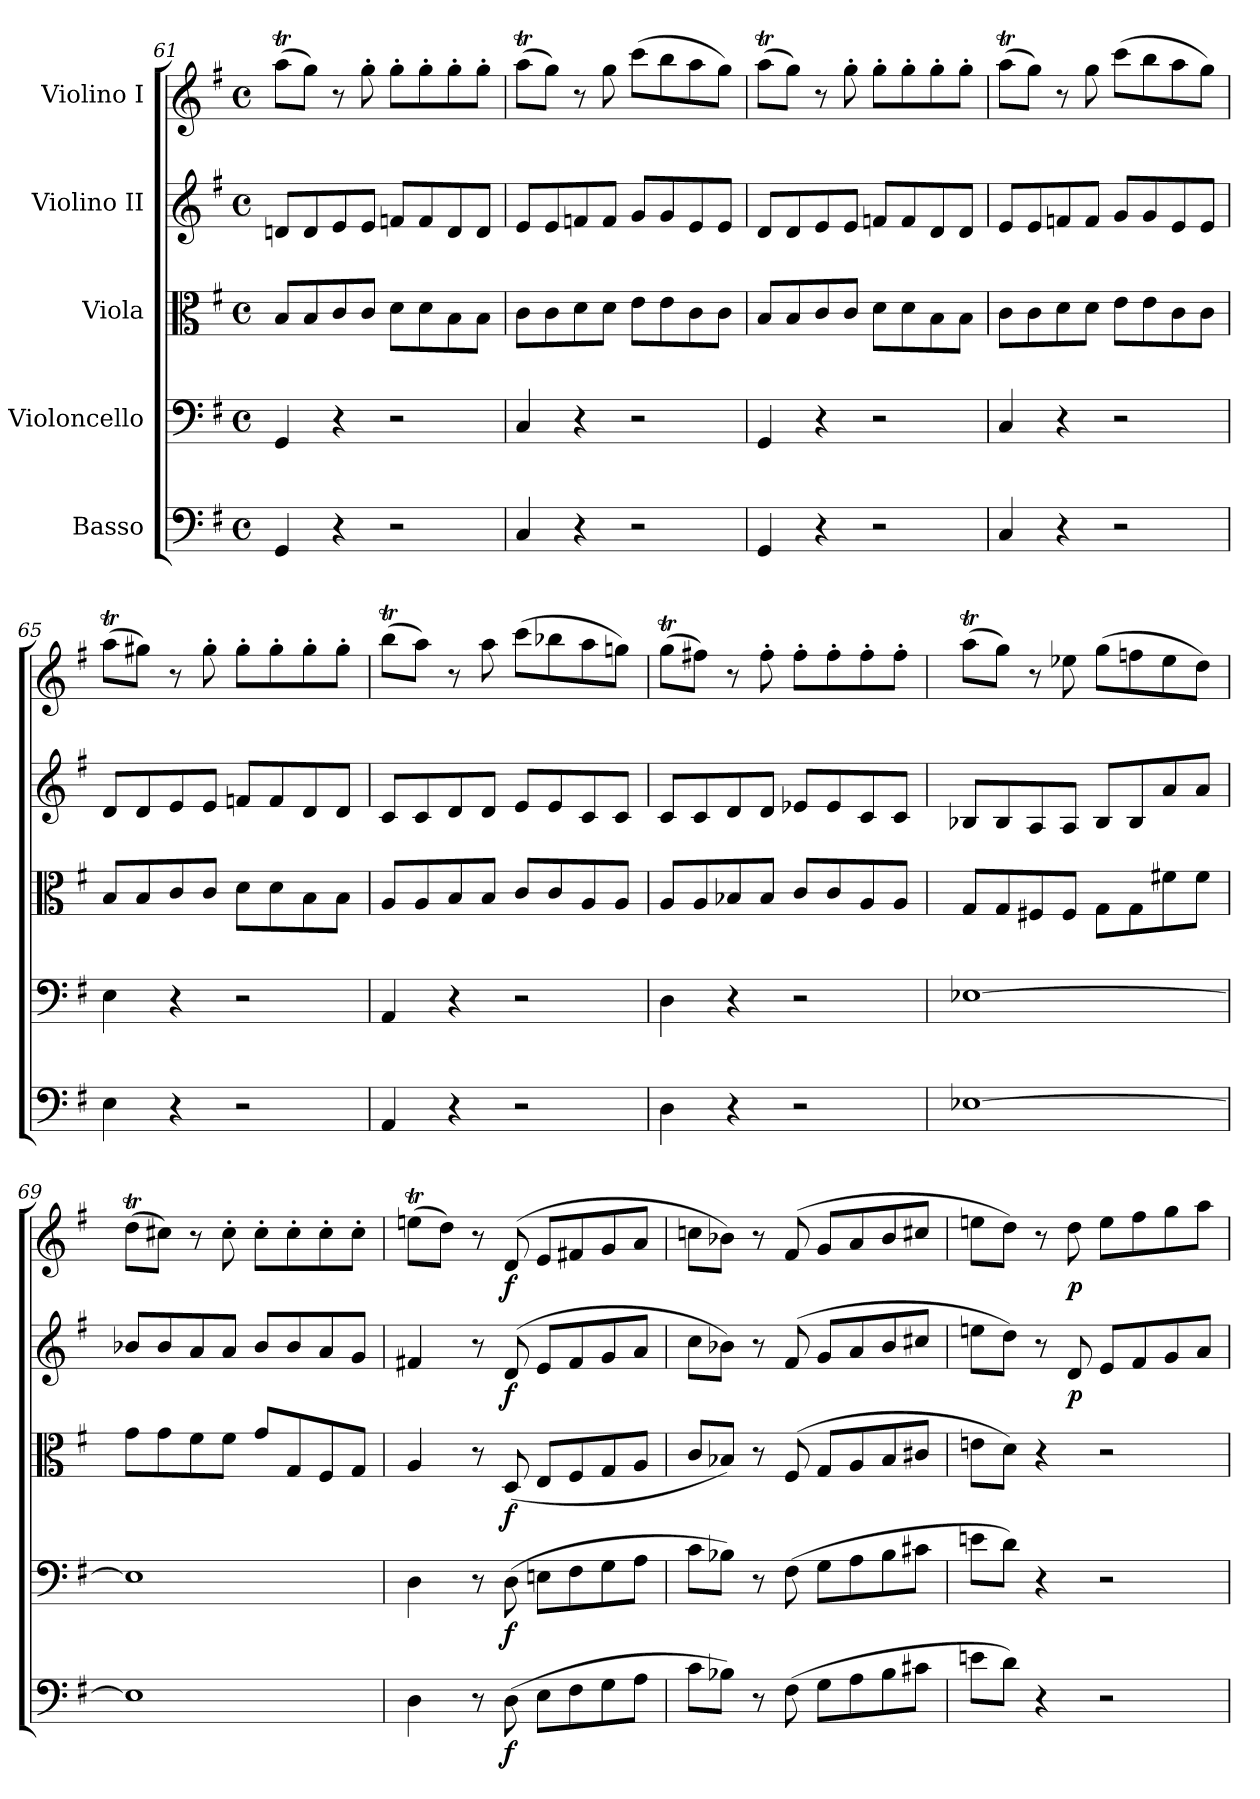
**kern	**dynam	**kern	**dynam	**kern	**dynam	**kern	**dynam	**kern	**dynam
*part5	*part5	*part4	*part4	*part3	*part3	*part2	*part2	*part1	*part1
*staff5	*staff5	*staff4	*staff4	*staff3	*staff3	*staff2	*staff2	*staff1	*staff1
*I"Basso	*	*I"Violoncello	*	*I"Viola	*	*I"Violino II	*	*I"Violino I	*
*clefF4	*	*clefF4	*	*clefC3	*	*clefG2	*	*clefG2	*
*ITrd7c12	*	*	*	*	*	*	*	*	*
*k[f#]	*	*k[f#]	*	*k[f#]	*	*k[f#]	*	*k[f#]	*
*M4/4	*	*M4/4	*	*M4/4	*	*M4/4	*	*M4/4	*
*met(c)	*	*met(c)	*	*met(c)	*	*met(c)	*	*met(c)	*
=61	=61	=61	=61	=61	=61	=61	=61	=61	=61
4GGG/	.	4GG/	.	8B/L	.	8dn/L	.	(>8aaT\L	.
.	.	.	.	8B/	.	8d/	.	8gg\J)	.
4r	.	4r	.	8c/	.	8e/	.	8r	.
.	.	.	.	8c/J	.	8e/J	.	8gg'\	.
2r	.	2r	.	8d\L	.	8fn/L	.	8gg'\L	.
.	.	.	.	8d\	.	8f/	.	8gg'\	.
.	.	.	.	8B\	.	8d/	.	8gg'\	.
.	.	.	.	8B\J	.	8d/J	.	8gg'\J	.
=62	=62	=62	=62	=62	=62	=62	=62	=62	=62
4CC/	.	4C/	.	8c\L	.	8e/L	.	(>8aaT\L	.
.	.	.	.	8c\	.	8e/	.	8gg\J)	.
4r	.	4r	.	8d\	.	8fn/	.	8r	.
.	.	.	.	8d\J	.	8f/J	.	8gg\	.
2r	.	2r	.	8e\L	.	8g/L	.	(>8ccc\L	.
.	.	.	.	8e\	.	8g/	.	8bb\	.
.	.	.	.	8c\	.	8e/	.	8aa\	.
.	.	.	.	8c\J	.	8e/J	.	8gg\J)	.
=63	=63	=63	=63	=63	=63	=63	=63	=63	=63
4GGG/	.	4GG/	.	8B/L	.	8d/L	.	(>8aaT\L	.
.	.	.	.	8B/	.	8d/	.	8gg\J)	.
4r	.	4r	.	8c/	.	8e/	.	8r	.
.	.	.	.	8c/J	.	8e/J	.	8gg'\	.
2r	.	2r	.	8d\L	.	8fn/L	.	8gg'\L	.
.	.	.	.	8d\	.	8f/	.	8gg'\	.
.	.	.	.	8B\	.	8d/	.	8gg'\	.
.	.	.	.	8B\J	.	8d/J	.	8gg'\J	.
=64	=64	=64	=64	=64	=64	=64	=64	=64	=64
4CC/	.	4C/	.	8c\L	.	8e/L	.	(>8aaT\L	.
.	.	.	.	8c\	.	8e/	.	8gg\J)	.
4r	.	4r	.	8d\	.	8fn/	.	8r	.
.	.	.	.	8d\J	.	8f/J	.	8gg\	.
2r	.	2r	.	8e\L	.	8g/L	.	(>8ccc\L	.
.	.	.	.	8e\	.	8g/	.	8bb\	.
.	.	.	.	8c\	.	8e/	.	8aa\	.
.	.	.	.	8c\J	.	8e/J	.	8gg\J)	.
!!LO:PB:g=z
=65	=65	=65	=65	=65	=65	=65	=65	=65	=65
4EE\	.	4E\	.	8B/L	.	8d/L	.	(>8aaT\L	.
.	.	.	.	8B/	.	8d/	.	8gg#X\J)	.
4r	.	4r	.	8c/	.	8e/	.	8r	.
.	.	.	.	8c/J	.	8e/J	.	8gg#'\	.
2r	.	2r	.	8d\L	.	8fn/L	.	8gg#'\L	.
.	.	.	.	8d\	.	8f/	.	8gg#'\	.
.	.	.	.	8B\	.	8d/	.	8gg#'\	.
.	.	.	.	8B\J	.	8d/J	.	8gg#'\J	.
=66	=66	=66	=66	=66	=66	=66	=66	=66	=66
4AAA/	.	4AA/	.	8A/L	.	8c/L	.	(>8bbt\L	.
.	.	.	.	8A/	.	8c/	.	8aa\J)	.
4r	.	4r	.	8B/	.	8d/	.	8r	.
.	.	.	.	8B/J	.	8d/J	.	8aa\	.
2r	.	2r	.	8c/L	.	8e/L	.	(>8ccc\L	.
.	.	.	.	8c/	.	8e/	.	8bb-X\	.
.	.	.	.	8A/	.	8c/	.	8aa\	.
.	.	.	.	8A/J	.	8c/J	.	8ggn\J)	.
=67	=67	=67	=67	=67	=67	=67	=67	=67	=67
4DD\	.	4D\	.	8A/L	.	8c/L	.	(>8ggT\L	.
.	.	.	.	8A/	.	8c/	.	8ff#X\J)	.
4r	.	4r	.	8B-X/	.	8d/	.	8r	.
.	.	.	.	8B-/J	.	8d/J	.	8ff#'\	.
2r	.	2r	.	8c/L	.	8e-X/L	.	8ff#'\L	.
.	.	.	.	8c/	.	8e-/	.	8ff#'\	.
.	.	.	.	8A/	.	8c/	.	8ff#'\	.
.	.	.	.	8A/J	.	8c/J	.	8ff#'\J	.
=68	=68	=68	=68	=68	=68	=68	=68	=68	=68
*	*	*	*	*	*	*	*	*^	*
[1EE-X	.	[1E-X	.	8G/L	.	8B-X/L	.	(>8aaT\L	8bb-X!yy	.
.	.	.	.	8G/	.	8B-/	.	8gg\J)	2..ryy	.
.	.	.	.	8F#X/	.	8A/	.	8r	.	.
.	.	.	.	8F#/J	.	8A/J	.	8ee-X\	.	.
.	.	.	.	8G\L	.	8B-/L	.	(>8gg\L	.	.
.	.	.	.	8G\	.	8B-/	.	8ffn\	.	.
.	.	.	.	8f#X\	.	8a/	.	8ee-\	.	.
.	.	.	.	8f#\J	.	8a/J	.	8dd\J)	.	.
=69	=69	=69	=69	=69	=69	=69	=69	=69	=69	=69
1EE-]	.	1E-]	.	8g\L	.	8b-X/L	.	(>8ddT\L	8ee-X!yy	.
.	.	.	.	8g\	.	8b-/	.	8cc#X\J)	2..ryy	.
.	.	.	.	8f#\	.	8a/	.	8r	.	.
.	.	.	.	8f#\J	.	8a/J	.	8cc#'\	.	.
.	.	.	.	8g/L	.	8b-/L	.	8cc#'\L	.	.
.	.	.	.	8G/	.	8b-/	.	8cc#'\	.	.
.	.	.	.	8F#/	.	8a/	.	8cc#'\	.	.
.	.	.	.	8G/J	.	8g/J	.	8cc#'\J	.	.
*	*	*	*	*	*	*	*	*v	*v	*
!!LO:LB:g=z
=70	=70	=70	=70	=70	=70	=70	=70	=70	=70
4DD\	.	4D\	.	4A/	.	4f#X/	.	(>8eenT\L	.
.	.	.	.	.	.	.	.	8dd\J)	.
8r	.	8r	.	8r	.	8r	.	8r	.
!	!LO:DY:b	!	!LO:DY:b	!	!LO:DY:b	!	!LO:DY:b	!	!LO:DY:b
(>8DD\	f	(>8D\	f	(<8D/	f	(<8d/	f	(<8d/	f
8EE\L	.	8En\L	.	8E/L	.	8e/L	.	8e/L	.
8FF#\	.	8F#\	.	8F#/	.	8f#/	.	8f#X/	.
8GG\	.	8G\	.	8G/	.	8g/	.	8g/	.
8AA\J	.	8A\J	.	8A/J	.	8a/J	.	8a/J	.
=71	=71	=71	=71	=71	=71	=71	=71	=71	=71
8C\L	.	8c\L	.	8c/L	.	8cc\L	.	8ccn\L	.
8BB-X\J)	.	8B-X\J)	.	8B-X/J)	.	8b-X\J)	.	8b-X\J)	.
8r	.	8r	.	8r	.	8r	.	8r	.
(>8FF#\	.	(>8F#\	.	(<8F#/	.	(<8f#/	.	(<8f#/	.
8GG\L	.	8G\L	.	8G/L	.	8g/L	.	8g/L	.
8AA\	.	8A\	.	8A/	.	8a/	.	8a/	.
8BB-\	.	8B-\	.	8B-/	.	8b-/	.	8b-/	.
8C#X\J	.	8c#X\J	.	8c#X/J	.	8cc#X/J	.	8cc#X/J	.
=72	=72	=72	=72	=72	=72	=72	=72	=72	=72
8En\L	.	8en\L	.	8en\L	.	8een\L	.	8een\L	.
8D\J)	.	8d\J)	.	8d\J)	.	8dd\J)	.	8dd\J)	.
4r	.	4r	.	4r	.	8r	.	8r	.
!	!	!	!	!	!	!	!LO:DY:b	!	!LO:DY:b
.	.	.	.	.	.	8d/	p	8dd\	p
2r	.	2r	.	2r	.	8e/L	.	8ee\L	.
.	.	.	.	.	.	8f#/	.	8ff#\	.
.	.	.	.	.	.	8g/	.	8gg\	.
.	.	.	.	.	.	8a/J	.	8aa\J	.
=	=	=	=	=	=	=	=	=	=
*-	*-	*-	*-	*-	*-	*-	*-	*-	*-
